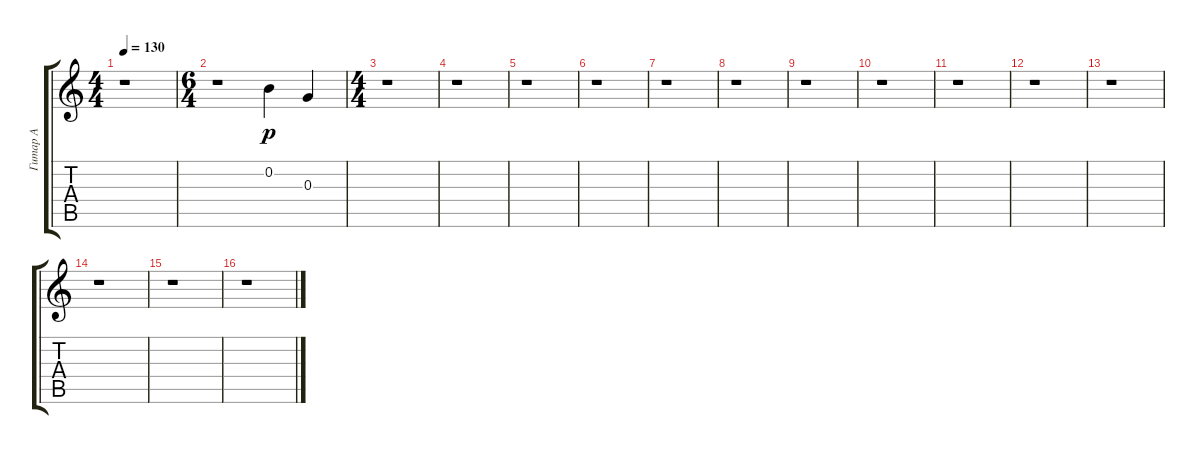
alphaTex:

\track ("Гитар А" "Гитар А") {instrument acousticguitarsteel}
\staff {score tabs}
\tuning (E4 B3 G3 D3 A2 E2) {hide}
\ts (4 4)
\tempo 130
\clef g2
\ks c
r.1{dy p} |
\ts (6 4)
r.1 0.2.4 0.3.4 |
\ts (4 4)
r.1 |
r.1 |
r.1 |
r.1 |
r.1 |
r.1 |
r.1 |
r.1 |
r.1 |
r.1 |
r.1 |
r.1 |
r.1 |
r.1
